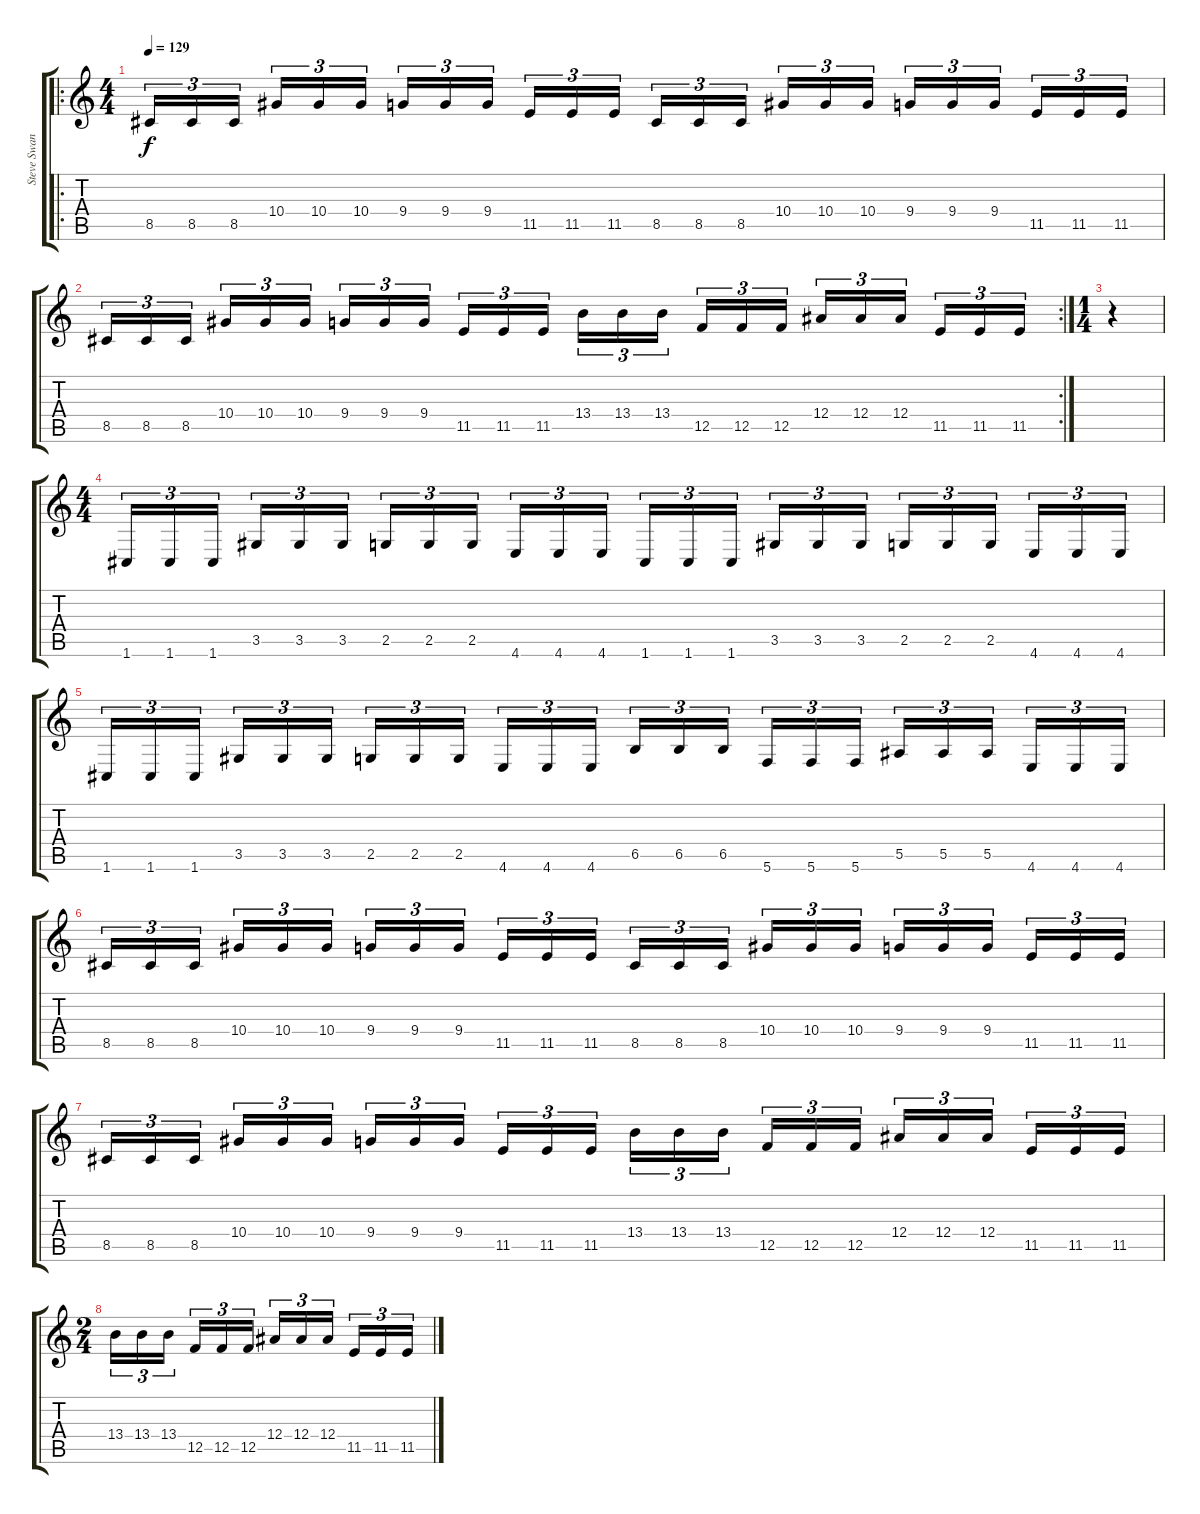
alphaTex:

\track ("Steve Swanson" "Steve Swan") {instrument distortionguitar}
\staff {score tabs}
\tuning (C4 G3 Eb3 Bb2 F2 C2) {hide}
\ro
\ts (4 4)
\tempo 129
\clef g2
\ks c
8.5.16{tu (3 2) dy f} 8.5.16{tu (3 2)} 8.5.16{tu (3 2)} 10.4.16{tu (3 2)} 10.4.16{tu (3 2)} 10.4.16{tu (3 2)} 9.4.16{tu (3 2)} 9.4.16{tu (3 2)} 9.4.16{tu (3 2)} 11.5.16{tu (3 2)} 11.5.16{tu (3 2)} 11.5.16{tu (3 2)} 8.5.16{tu (3 2)} 8.5.16{tu (3 2)} 8.5.16{tu (3 2)} 10.4.16{tu (3 2)} 10.4.16{tu (3 2)} 10.4.16{tu (3 2)} 9.4.16{tu (3 2)} 9.4.16{tu (3 2)} 9.4.16{tu (3 2)} 11.5.16{tu (3 2)} 11.5.16{tu (3 2)} 11.5.16{tu (3 2)} |
\rc 2
8.5.16{tu (3 2)} 8.5.16{tu (3 2)} 8.5.16{tu (3 2)} 10.4.16{tu (3 2)} 10.4.16{tu (3 2)} 10.4.16{tu (3 2)} 9.4.16{tu (3 2)} 9.4.16{tu (3 2)} 9.4.16{tu (3 2)} 11.5.16{tu (3 2)} 11.5.16{tu (3 2)} 11.5.16{tu (3 2)} 13.4.16{tu (3 2)} 13.4.16{tu (3 2)} 13.4.16{tu (3 2)} 12.5.16{tu (3 2)} 12.5.16{tu (3 2)} 12.5.16{tu (3 2)} 12.4.16{tu (3 2)} 12.4.16{tu (3 2)} 12.4.16{tu (3 2)} 11.5.16{tu (3 2)} 11.5.16{tu (3 2)} 11.5.16{tu (3 2)} |
\ts (1 4)
r.4 |
\ts (4 4)
1.6.16{tu (3 2)} 1.6.16{tu (3 2)} 1.6.16{tu (3 2)} 3.5.16{tu (3 2)} 3.5.16{tu (3 2)} 3.5.16{tu (3 2)} 2.5.16{tu (3 2)} 2.5.16{tu (3 2)} 2.5.16{tu (3 2)} 4.6.16{tu (3 2)} 4.6.16{tu (3 2)} 4.6.16{tu (3 2)} 1.6.16{tu (3 2)} 1.6.16{tu (3 2)} 1.6.16{tu (3 2)} 3.5.16{tu (3 2)} 3.5.16{tu (3 2)} 3.5.16{tu (3 2)} 2.5.16{tu (3 2)} 2.5.16{tu (3 2)} 2.5.16{tu (3 2)} 4.6.16{tu (3 2)} 4.6.16{tu (3 2)} 4.6.16{tu (3 2)} |
1.6.16{tu (3 2)} 1.6.16{tu (3 2)} 1.6.16{tu (3 2)} 3.5.16{tu (3 2)} 3.5.16{tu (3 2)} 3.5.16{tu (3 2)} 2.5.16{tu (3 2)} 2.5.16{tu (3 2)} 2.5.16{tu (3 2)} 4.6.16{tu (3 2)} 4.6.16{tu (3 2)} 4.6.16{tu (3 2)} 6.5.16{tu (3 2)} 6.5.16{tu (3 2)} 6.5.16{tu (3 2)} 5.6.16{tu (3 2)} 5.6.16{tu (3 2)} 5.6.16{tu (3 2)} 5.5.16{tu (3 2)} 5.5.16{tu (3 2)} 5.5.16{tu (3 2)} 4.6.16{tu (3 2)} 4.6.16{tu (3 2)} 4.6.16{tu (3 2)} |
8.5.16{tu (3 2)} 8.5.16{tu (3 2)} 8.5.16{tu (3 2)} 10.4.16{tu (3 2)} 10.4.16{tu (3 2)} 10.4.16{tu (3 2)} 9.4.16{tu (3 2)} 9.4.16{tu (3 2)} 9.4.16{tu (3 2)} 11.5.16{tu (3 2)} 11.5.16{tu (3 2)} 11.5.16{tu (3 2)} 8.5.16{tu (3 2)} 8.5.16{tu (3 2)} 8.5.16{tu (3 2)} 10.4.16{tu (3 2)} 10.4.16{tu (3 2)} 10.4.16{tu (3 2)} 9.4.16{tu (3 2)} 9.4.16{tu (3 2)} 9.4.16{tu (3 2)} 11.5.16{tu (3 2)} 11.5.16{tu (3 2)} 11.5.16{tu (3 2)} |
8.5.16{tu (3 2)} 8.5.16{tu (3 2)} 8.5.16{tu (3 2)} 10.4.16{tu (3 2)} 10.4.16{tu (3 2)} 10.4.16{tu (3 2)} 9.4.16{tu (3 2)} 9.4.16{tu (3 2)} 9.4.16{tu (3 2)} 11.5.16{tu (3 2)} 11.5.16{tu (3 2)} 11.5.16{tu (3 2)} 13.4.16{tu (3 2)} 13.4.16{tu (3 2)} 13.4.16{tu (3 2)} 12.5.16{tu (3 2)} 12.5.16{tu (3 2)} 12.5.16{tu (3 2)} 12.4.16{tu (3 2)} 12.4.16{tu (3 2)} 12.4.16{tu (3 2)} 11.5.16{tu (3 2)} 11.5.16{tu (3 2)} 11.5.16{tu (3 2)} |
\ts (2 4)
13.4.16{tu (3 2)} 13.4.16{tu (3 2)} 13.4.16{tu (3 2)} 12.5.16{tu (3 2)} 12.5.16{tu (3 2)} 12.5.16{tu (3 2)} 12.4.16{tu (3 2)} 12.4.16{tu (3 2)} 12.4.16{tu (3 2)} 11.5.16{tu (3 2)} 11.5.16{tu (3 2)} 11.5.16{tu (3 2)}
